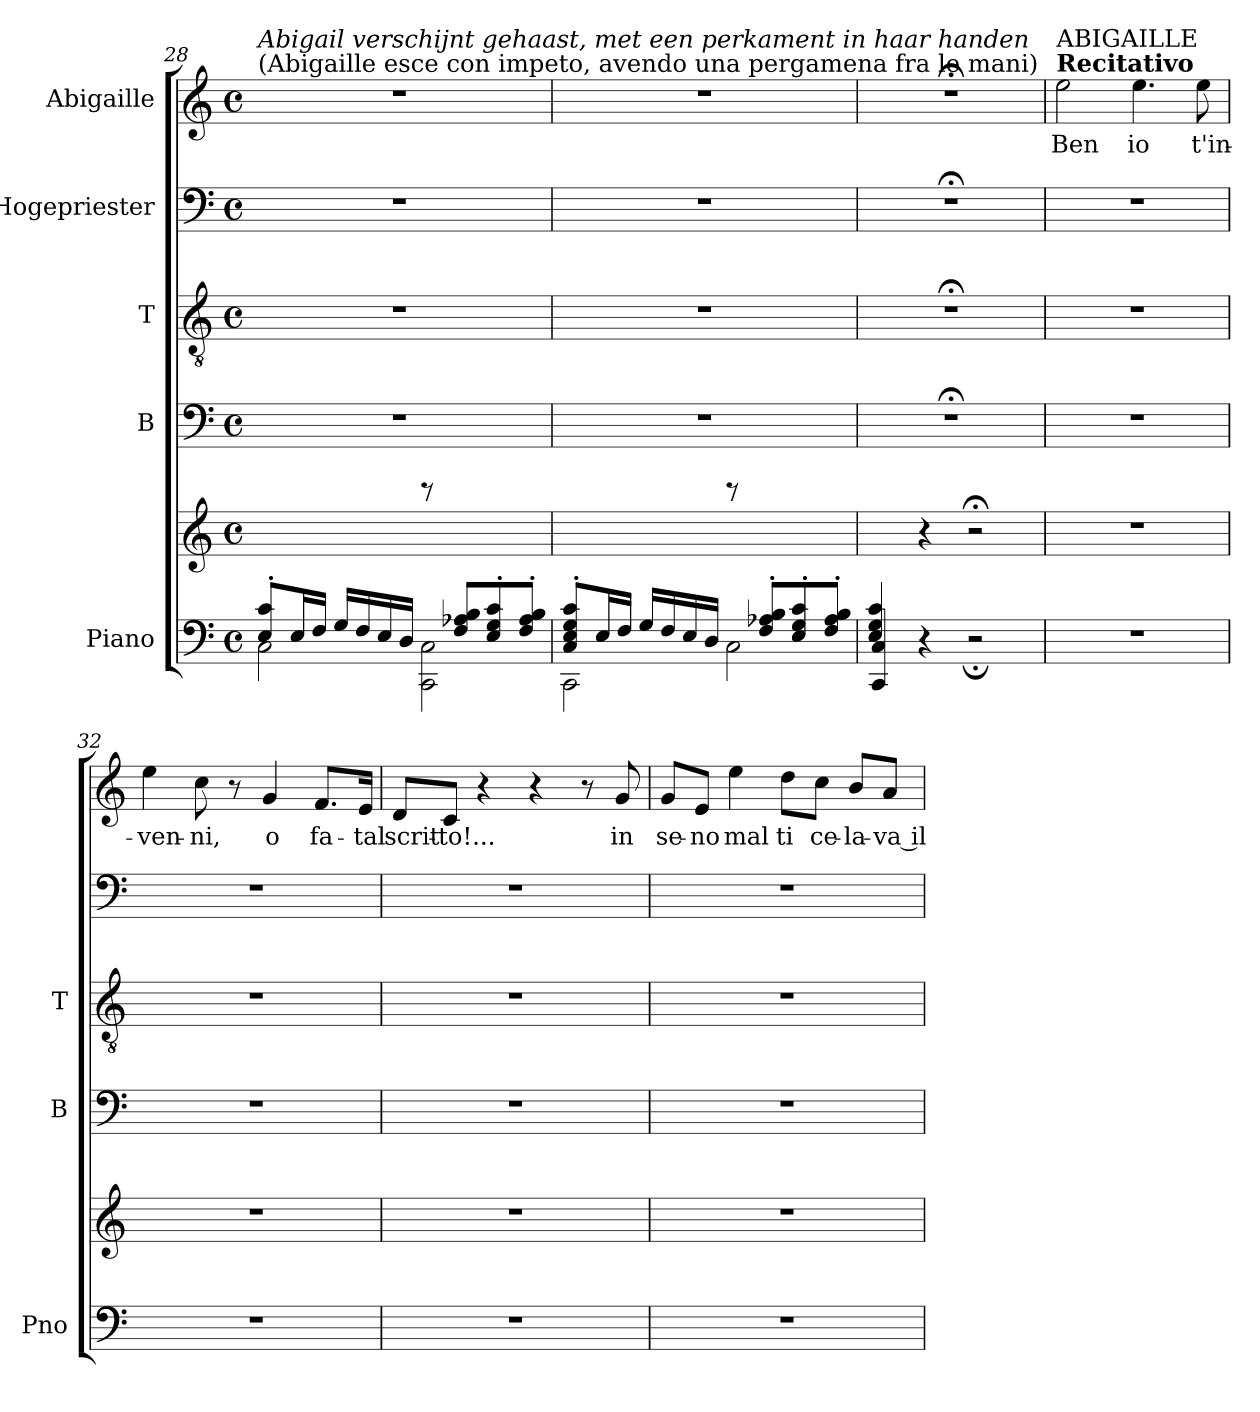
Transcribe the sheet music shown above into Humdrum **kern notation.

**kern	**kern	**kern	**kern	**kern	**kern	**text
*part5	*part5	*part4	*part3	*part2	*part1	*part1
*staff6	*staff5	*staff4	*staff3	*staff2	*staff1	*staff1
*I"Piano	*	*I"B	*I"T	*I"Hogepriester	*I"Abigaille	*
*I'Pno	*	*I'B	*I'T	*	*	*
!!LO:LB:g=z
*clefF4	*clefG2	*clefF4	*clefGv2	*clefF4	*clefG2	*
*k[]	*k[]	*k[]	*k[]	*k[]	*k[]	*
*M4/4	*M4/4	*M4/4	*M4/4	*M4/4	*M4/4	*
*met(c)	*met(c)	*met(c)	*met(c)	*met(c)	*met(c)	*
=28	=28	=28	=28	=28	=28	=28
*^	*	*	*	*	*	*
!	!	!	!	!	!	!LO:TX:a:t=(Abigaille esce con impeto, avendo una pergamena fra le mani)	!
!	!	!	!	!	!	!LO:TX:a:i:t=Abigail verschijnt gehaast, met een perkament in haar handen	!
8E/' 8c/'L	2C\	2ryy	1r	1r	1r	1r	.
16E/L	.	.	.	.	.	.	.
16F/JJ	.	.	.	.	.	.	.
16G/LL	.	.	.	.	.	.	.
16F/	.	.	.	.	.	.	.
16E/	.	.	.	.	.	.	.
16D/JJ	.	.	.	.	.	.	.
8ryy	2CC\ 2C\	8rccc	.	.	.	.	.
8F/ 8A-X/ 8B/L	.	4.ryy	.	.	.	.	.
8E/' 8G/' 8c/'	.	.	.	.	.	.	.
8F/' 8A-/' 8B/'J	.	.	.	.	.	.	.
=29	=29	=29	=29	=29	=29	=29	=29
8C/' 8E/' 8G/' 8c/'L	2CC\	2ryy	1r	1r	1r	1r	.
16E/L	.	.	.	.	.	.	.
16F/JJ	.	.	.	.	.	.	.
16G/LL	.	.	.	.	.	.	.
16F/	.	.	.	.	.	.	.
16E/	.	.	.	.	.	.	.
16D/JJ	.	.	.	.	.	.	.
8ryy	2C\	8rccc	.	.	.	.	.
8F/' 8A-X/' 8B/'L	.	4.ryy	.	.	.	.	.
8E/' 8G/' 8c/'	.	.	.	.	.	.	.
8F/' 8A-/' 8B/'J	.	.	.	.	.	.	.
=30	=30	=30	=30	=30	=30	=30	=30
4E/ 4G/ 4c/	4CC/ 4C/	4ryy	1r;<	1r;<	1r;<	1r;<	.
2.ryy	4r	4r	.	.	.	.	.
.	2r;<	2r;<	.	.	.	.	.
=31	=31	=31	=31	=31	=31	=31	=31
!!LO:REH:place=s1:a:B:fs=14:t=2
!	!	!	!	!	!	!LO:TX:a:B:t=Recitativo	!
!	!	!	!	!	!	!LO:TX:a:t=ABIGAILLE	!
!	!	!	!	!	!	!	!LO:LY:b
*v	*v	*	*	*	*	*	*
1r	1r	1r	1r	1r	2ee\	Ben
!	!	!	!	!	!	!LO:LY:b
.	.	.	.	.	4.ee\	io
!	!	!	!	!	!	!LO:LY:b
.	.	.	.	.	8ee\	t'in-
=32	=32	=32	=32	=32	=32	=32
!	!	!	!	!	!	!LO:LY:b
1r	1r	1r	1r	1r	4ee\	-ven-
!	!	!	!	!	!	!LO:LY:b
.	.	.	.	.	8cc\	-ni,
.	.	.	.	.	8r	.
!	!	!	!	!	!	!LO:LY:b
.	.	.	.	.	4g/	o
!	!	!	!	!	!	!LO:LY:b
.	.	.	.	.	8.f/L	fa-
!	!	!	!	!	!	!LO:LY:b
.	.	.	.	.	16e/Jk	-tal
=33	=33	=33	=33	=33	=33	=33
!	!	!	!	!	!	!LO:LY:b
1r	1r	1r	1r	1r	8d/L	scrit-
!	!	!	!	!	!	!LO:LY:b
.	.	.	.	.	8c/J	-to!...
.	.	.	.	.	4r	.
.	.	.	.	.	4r	.
.	.	.	.	.	8r	.
!	!	!	!	!	!	!LO:LY:b
.	.	.	.	.	8g/	in
!!LO:PB:g=z
=34	=34	=34	=34	=34	=34	=34
!	!	!	!	!	!	!LO:LY:b
1r	1r	1r	1r	1r	8g/L	se-
!	!	!	!	!	!	!LO:LY:b
.	.	.	.	.	8e/J	-no
!	!	!	!	!	!	!LO:LY:b
.	.	.	.	.	4ee\	mal
!	!	!	!	!	!	!LO:LY:b
.	.	.	.	.	8dd\L	ti
!	!	!	!	!	!	!LO:LY:b
.	.	.	.	.	8cc\J	ce-
!	!	!	!	!	!	!LO:LY:b
.	.	.	.	.	8b/L	-la-
!	!	!	!	!	!	!LO:LY:b
.	.	.	.	.	8a/J	-va il
=	=	=	=	=	=	=
*-	*-	*-	*-	*-	*-	*-
